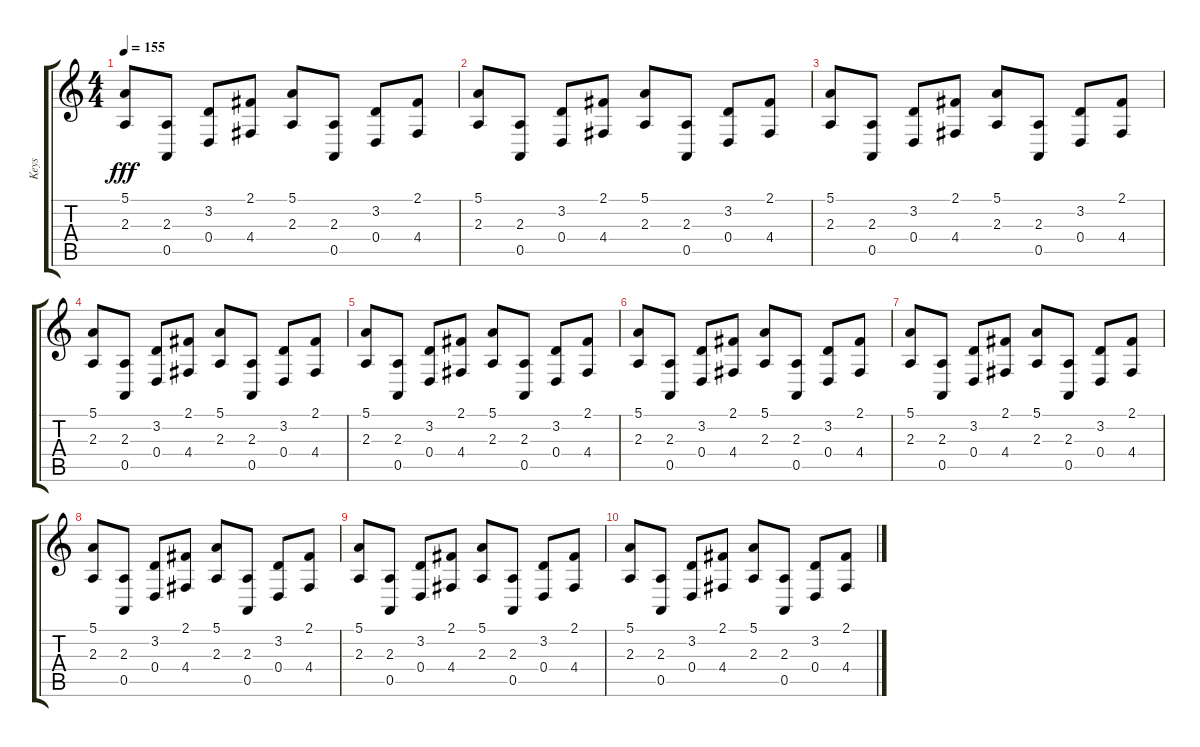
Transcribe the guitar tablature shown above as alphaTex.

\track ("Keys" "Keys") {instrument electricpiano1}
\staff {score tabs}
\tuning (E4 B3 G3 D3 A2 E2) {hide}
\ts (4 4)
\tempo 155
\clef g2
\ks c
(5.1 2.3).8{dy fff} (2.3 0.5).8 (3.2 0.4).8 (2.1 4.4).8 (5.1 2.3).8 (2.3 0.5).8 (3.2 0.4).8 (2.1 4.4).8 |
(5.1 2.3).8 (2.3 0.5).8 (3.2 0.4).8 (2.1 4.4).8 (5.1 2.3).8 (2.3 0.5).8 (3.2 0.4).8 (2.1 4.4).8 |
(5.1 2.3).8 (2.3 0.5).8 (3.2 0.4).8 (2.1 4.4).8 (5.1 2.3).8 (2.3 0.5).8 (3.2 0.4).8 (2.1 4.4).8 |
(5.1 2.3).8 (2.3 0.5).8 (3.2 0.4).8 (2.1 4.4).8 (5.1 2.3).8 (2.3 0.5).8 (3.2 0.4).8 (2.1 4.4).8 |
(5.1 2.3).8 (2.3 0.5).8 (3.2 0.4).8 (2.1 4.4).8 (5.1 2.3).8 (2.3 0.5).8 (3.2 0.4).8 (2.1 4.4).8 |
(5.1 2.3).8 (2.3 0.5).8 (3.2 0.4).8 (2.1 4.4).8 (5.1 2.3).8 (2.3 0.5).8 (3.2 0.4).8 (2.1 4.4).8 |
(5.1 2.3).8 (2.3 0.5).8 (3.2 0.4).8 (2.1 4.4).8 (5.1 2.3).8 (2.3 0.5).8 (3.2 0.4).8 (2.1 4.4).8 |
(5.1 2.3).8 (2.3 0.5).8 (3.2 0.4).8 (2.1 4.4).8 (5.1 2.3).8 (2.3 0.5).8 (3.2 0.4).8 (2.1 4.4).8 |
(5.1 2.3).8 (2.3 0.5).8 (3.2 0.4).8 (2.1 4.4).8 (5.1 2.3).8 (2.3 0.5).8 (3.2 0.4).8 (2.1 4.4).8 |
(5.1 2.3).8 (2.3 0.5).8 (3.2 0.4).8 (2.1 4.4).8 (5.1 2.3).8 (2.3 0.5).8 (3.2 0.4).8 (2.1 4.4).8
